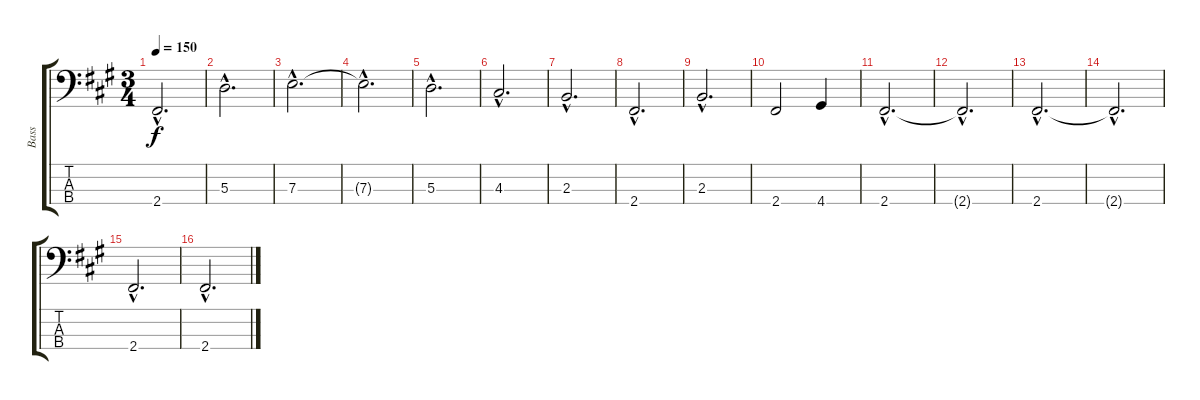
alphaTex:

\track ("Bass" "Bass") {instrument electricbassfinger}
\staff {score tabs}
\tuning (G2 D2 A1 E1) {hide}
\ts (3 4)
\tempo 150
\clef f4
\ks f#minor
2.4{hac}.2{d dy f} |
5.3{hac}.2{d} |
7.3{hac}.2{d} |
7.3{hac t}.2{d} |
5.3{hac}.2{d} |
4.3{hac}.2{d} |
2.3{hac}.2{d} |
2.4{hac}.2{d} |
2.3{hac}.2{d} |
2.4.2 4.4.4 |
2.4{hac}.2{d} |
2.4{hac t}.2{d} |
2.4{hac}.2{d} |
2.4{hac t}.2{d} |
2.4{hac}.2{d} |
2.4{hac}.2{d}
